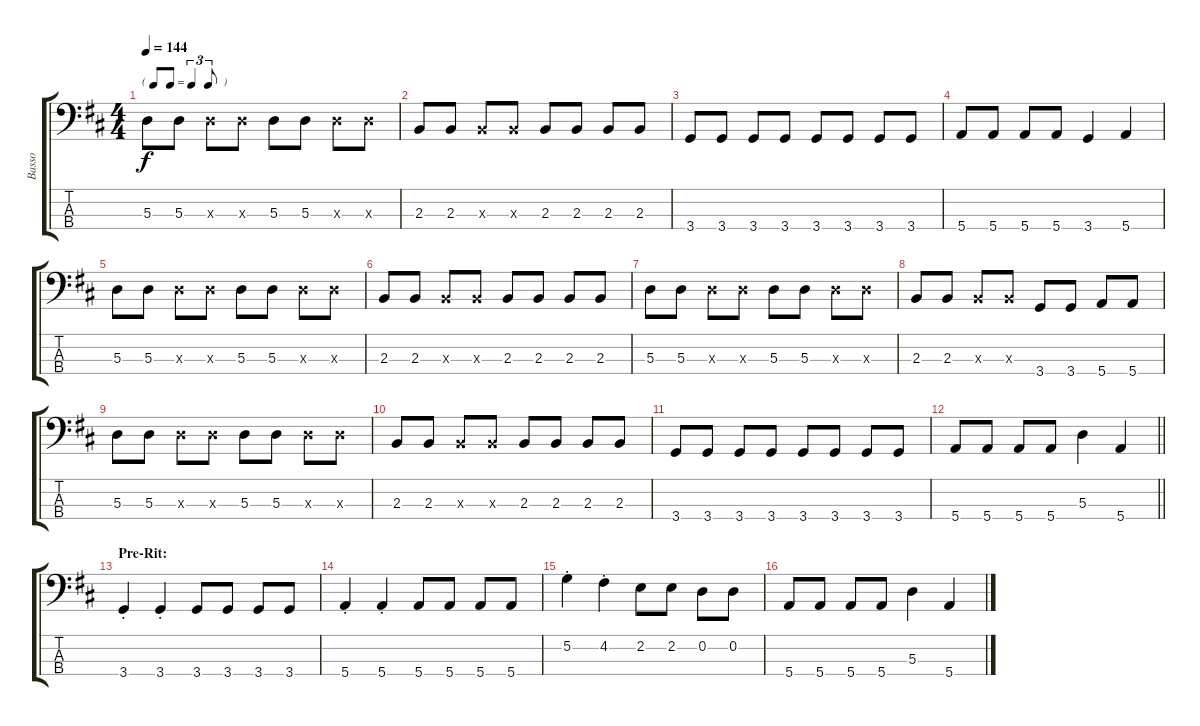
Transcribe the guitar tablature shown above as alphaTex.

\track ("Basso" "Basso") {instrument electricbasspick}
\staff {score tabs}
\tuning (G2 D2 A1 E1) {hide}
\ts (4 4)
\tf triplet8th
\tempo 144
\clef f4
\ks d
5.3.8{dy f} 5.3.8 5.3{x}.8 5.3{x}.8 5.3.8 5.3.8 5.3{x}.8 5.3{x}.8 |
2.3.8 2.3.8 2.3{x}.8 2.3{x}.8 2.3.8 2.3.8 2.3.8 2.3.8 |
3.4.8 3.4.8 3.4.8 3.4.8 3.4.8 3.4.8 3.4.8 3.4.8 |
5.4.8 5.4.8 5.4.8 5.4.8 3.4.4 5.4.4 |
5.3.8 5.3.8 5.3{x}.8 5.3{x}.8 5.3.8 5.3.8 5.3{x}.8 5.3{x}.8 |
2.3.8 2.3.8 2.3{x}.8 2.3{x}.8 2.3.8 2.3.8 2.3.8 2.3.8 |
5.3.8 5.3.8 5.3{x}.8 5.3{x}.8 5.3.8 5.3.8 5.3{x}.8 5.3{x}.8 |
2.3.8 2.3.8 2.3{x}.8 2.3{x}.8 3.4.8 3.4.8 5.4.8 5.4.8 |
5.3.8 5.3.8 5.3{x}.8 5.3{x}.8 5.3.8 5.3.8 5.3{x}.8 5.3{x}.8 |
2.3.8 2.3.8 2.3{x}.8 2.3{x}.8 2.3.8 2.3.8 2.3.8 2.3.8 |
3.4.8 3.4.8 3.4.8 3.4.8 3.4.8 3.4.8 3.4.8 3.4.8 |
\barLineRight lightlight
5.4.8 5.4.8 5.4.8 5.4.8 5.3.4 5.4.4 |
\section ("" "Pre-Rit:")
3.4{st}.4 3.4{st}.4 3.4.8 3.4.8 3.4.8 3.4.8 |
5.4{st}.4 5.4{st}.4 5.4.8 5.4.8 5.4.8 5.4.8 |
5.2{st}.4 4.2{st}.4 2.2.8 2.2.8 0.2.8 0.2.8 |
5.4.8 5.4.8 5.4.8 5.4.8 5.3.4 5.4.4
